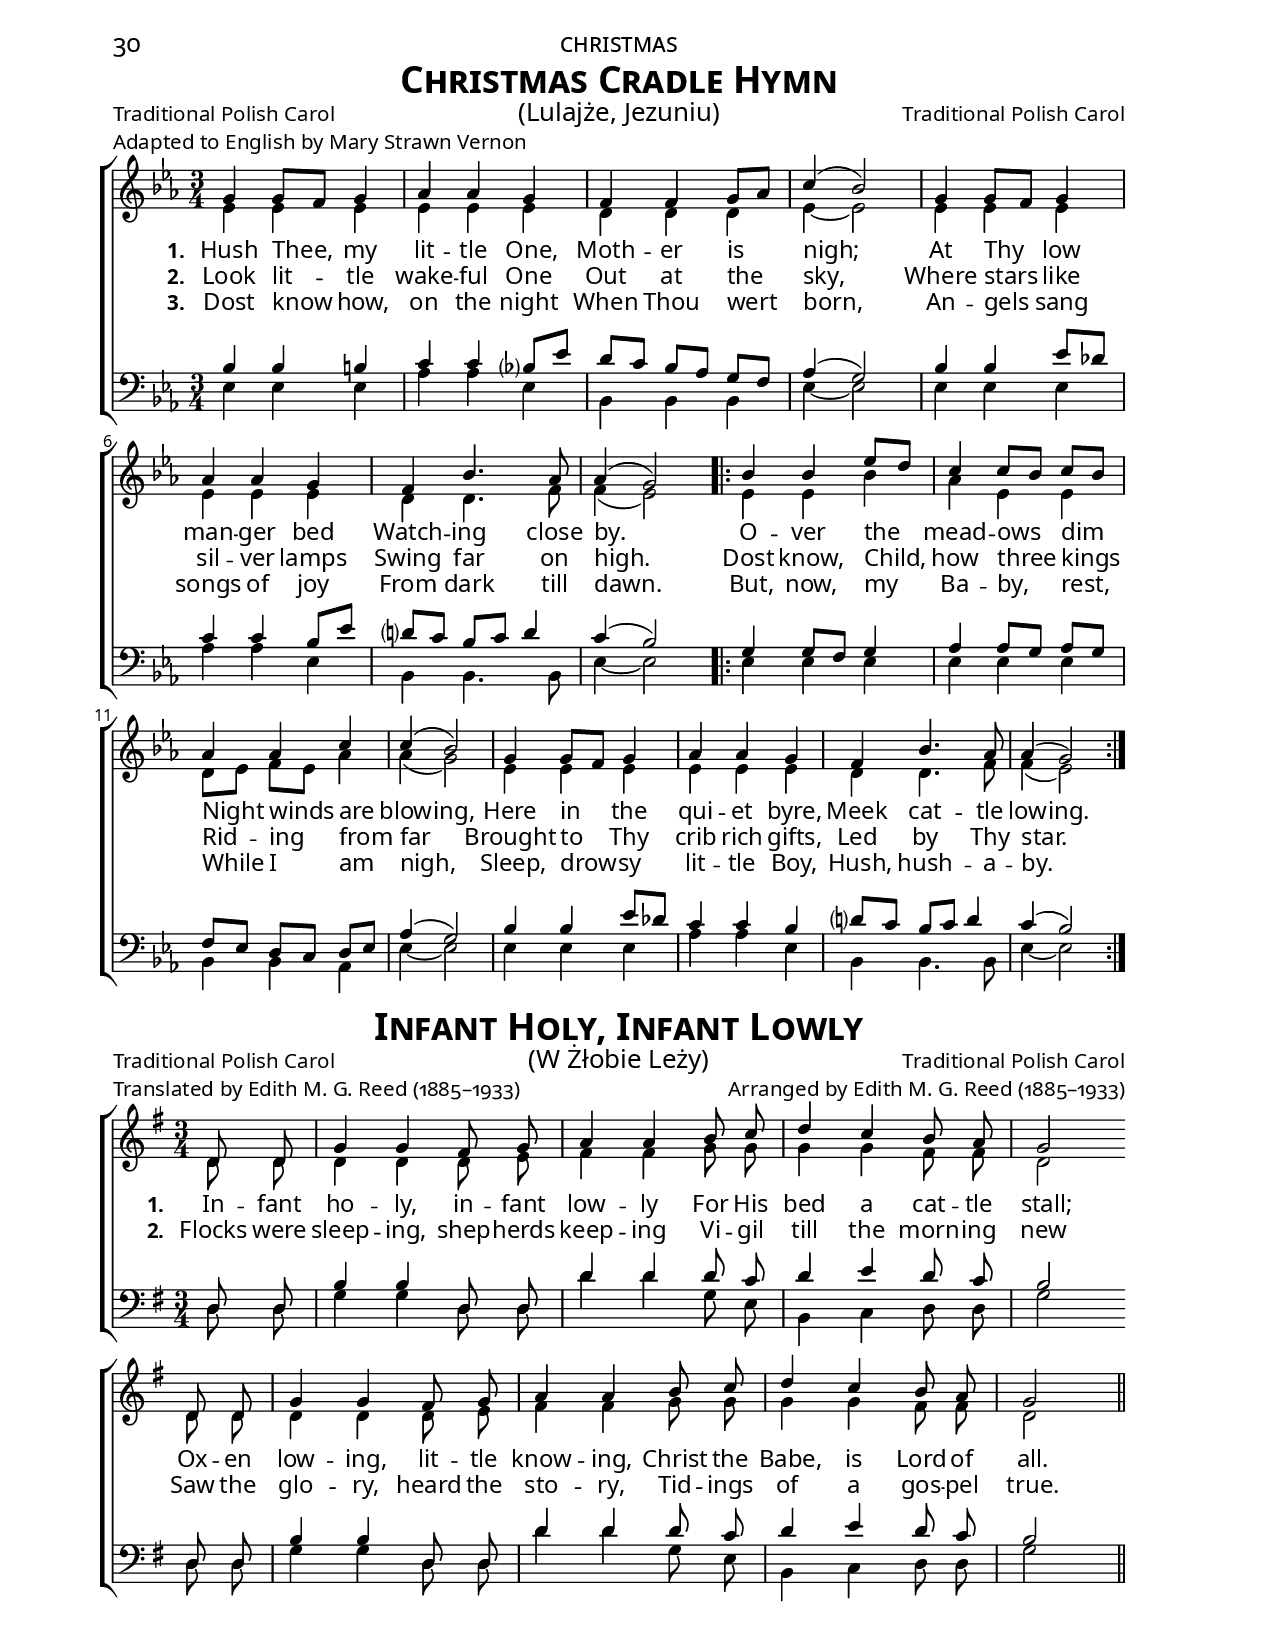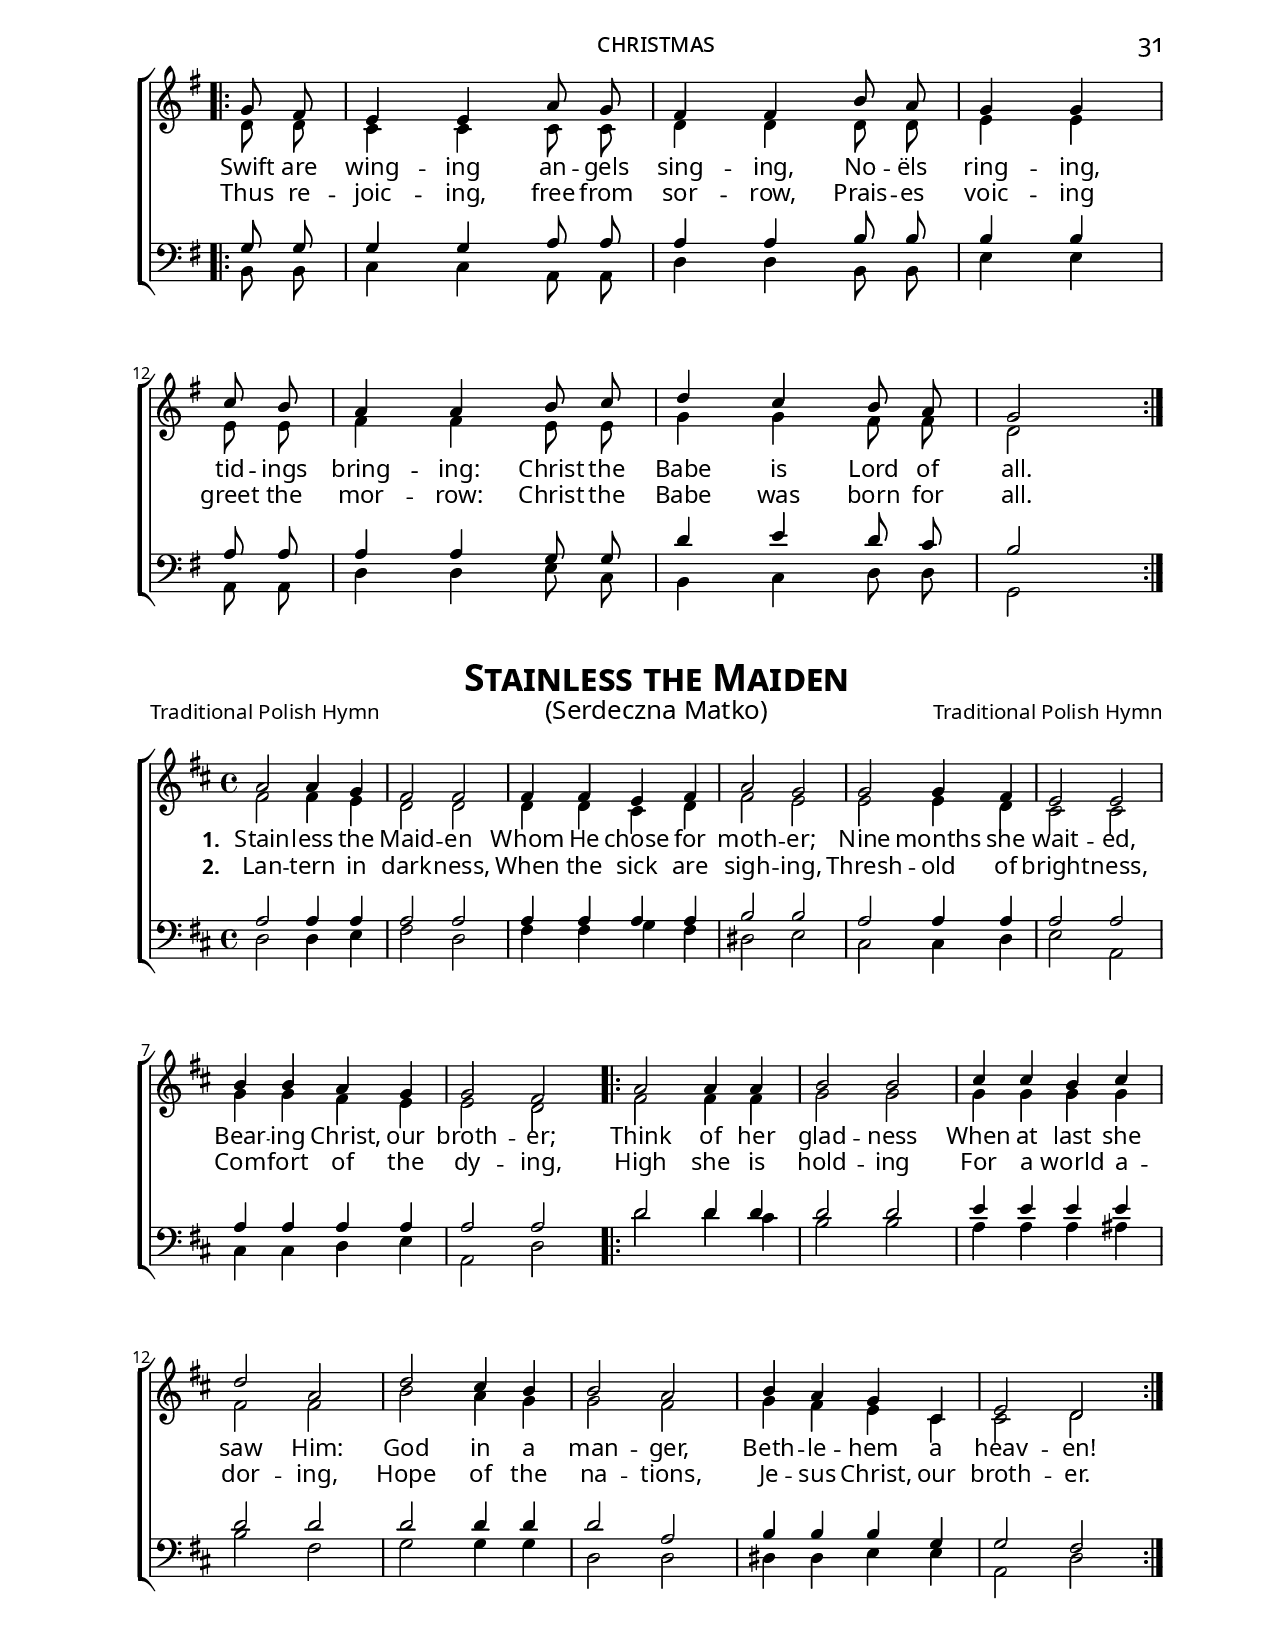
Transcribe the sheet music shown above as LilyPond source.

\version "2.14.2"
\include "util.ly"
\header {
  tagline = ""
}
\paper {
  print-all-headers = ##t
  paper-height = 11\in
  paper-width = 8.5\in
  indent = 0\in
  %system-system-spacing = #'((basic-distance . 10) (padding . 0))
  %system-system-spacing =
  %  #'((basic-distance . 0)
  %     (minimum-distance . 0)
  %     (padding . -0.35)
  %     (stretchability . 100))
  score-markup-spacing =
    #'((basic-distance . 2)
       (minimum-distance . 0)
       (padding . 0)
       (stretchability . 50))
  system-system-spacing =
    #'((basic-distance . 0)
       (minimum-distance . 0)
       (padding . -10)
       (stretchability . 100))
  markup-system-spacing =
    #'((basic-distance . 0)
       (minimum-distance . 0)
       (padding . 0)
       (stretchability . 0))
  % last-bottom-spacing =
  %   #'((basic-distance . 0)
  %      (minimum-distance . 0)
  %      (padding . 0)
  %      (stretchability . 0))
  ragged-last-bottom = ##f
  ragged-bottom = ##f
  two-sided = ##t
  inner-margin = 1\in
  outer-margin = 0.75\in
  top-margin = 0.26\in
  bottom-margin = 0.25\in
  first-page-number = #030
  print-first-page-number = ##t
  scoreTitleMarkup = \markup { \column {
    %\on-the-fly \print-all-headers { \bookTitleMarkup \hspace #1 }
    \fill-line {
      \null
      \fontsize #4 \bold \fromproperty #'header:title
      \null
    }
    \fill-line {
      \fromproperty #'header:poet
      \fontsize #4 \bold \fromproperty #'header:subtitle
      \fromproperty #'header:composer
    }
    \fill-line {
      \fromproperty #'header:meter
      \null
      \fromproperty #'header:arranger
    }
  }
  }

  headerLine = \markup{\override #'(font-name . "Garamond Premier Pro") \smallCapsOldStyle"christmas"}
  oddHeaderMarkup = \markup\fill-line{
     \override #'(font-name . "Garamond Premier Pro")\abs-fontsize #12.5
     \combine 
        \fill-line{"" \on-the-fly #print-page-number-check-first
        \oldStylePageNum""
        }
        \fill-line{\headerLine}
  }
  evenHeaderMarkup = \markup {
     \override #'(font-name . "Garamond Premier Pro")\abs-fontsize #12.5
     \combine
        \on-the-fly #print-page-number-check-first
        \oldStylePageNum""
        \fill-line{\headerLine}
  }
}
#(set-global-staff-size 18) \paper{ #(define fonts (make-pango-font-tree "Garamond Premier Pro" "Garamond Premier Pro" "Garamond Premier Pro" (/ 18 20))) }
global = {
  \key ees \major
  \time 3/4
  \autoBeamOff
}

sopMusic = \relative c' {
  g'4 g8[ f] g4 |
  aes aes g |
  f f g8[ aes] |
  c4( bes2) |
  g4 g8[ f] g4 |
  
  aes aes g |
  f bes4. aes8 |
  aes4( g2) |
  \repeat volta 2 {
    bes4 bes ees8[ d] |
    c4 c8[ bes] c[ bes] |

    aes4 aes c |
    c( bes2) |
    g4 g8[ f] g4 |
    aes aes g |
    f bes4. aes8 |
    aes4( g2)
  }
}
sopWords = \lyricmode {
  
}

altoMusic = \relative c' {
  ees4 ees ees |
  ees ees ees |
  d d d |
  ees~ ees2 |

  ees4 ees ees |
  ees ees ees |
  d d4. f8 |
  f4( ees2) |

  \repeat volta 2 {
    ees4 ees bes' |
    aes ees ees |
    d8[ ees] f[ ees] aes4 |
    aes( g2) |

    ees4 ees ees |
    ees ees ees |
    d d4. f8 |
    f4( ees2) |
  }
}
altoWords = \lyricmode {
  \set stanza = "1. "

  Hush Thee, my lit -- tle One,
  Moth -- er is nigh;
  At Thy low man -- ger bed
  Watch -- ing close by.
  O -- ver the mead -- ows dim
\set ignoreMelismata = ##t
   \once \override LyricText.self-alignment-X = #LEFT Night
   \once \override LyricText.self-alignment-X = #LEFT winds 
   \once \override LyricText.self-alignment-X = #LEFT are blow -- ing,
\unset ignoreMelismata
  Here in the qui -- et byre,
\set ignoreMelismata = ##t
  Meek cat -- tle low -- ing.
}
altoWordsII = \lyricmode {
%\markup\italic
  \set stanza = "2. "

  Look lit -- tle wake -- ful One
  Out at the sky,
  Where stars like sil -- ver lamps
  Swing far on high.
  Dost know, Child, how three kings
  \once \override LyricText.self-alignment-X = #LEFT Rid --
  \once \override LyricText.self-alignment-X = #LEFT ing
  \once \override LyricText.self-alignment-X = #LEFT from far
  Brought to Thy crib rich gifts,
  Led by Thy star.
}
altoWordsIII = \lyricmode {
  \set stanza = "3. "

  Dost know how, on the night
  When Thou wert born,
  An -- gels sang songs of joy
  From dark till dawn.
  But, now, my Ba -- by, rest,
  \once \override LyricText.self-alignment-X = #LEFT While
  \once \override LyricText.self-alignment-X = #LEFT I
  \once \override LyricText.self-alignment-X = #LEFT am nigh,
  Sleep, drow -- sy lit -- tle Boy,
  Hush, hush -- a -- by.
}
altoWordsIV = \lyricmode {
  \set stanza = "4. "
  \set ignoreMelismata = ##t
}
altoWordsV = \lyricmode {
  \set stanza = "5. "
  \set ignoreMelismata = ##t
}
altoWordsVI = \lyricmode {
  \set stanza = "6. "
  \set ignoreMelismata = ##t
}
tenorMusic = \relative c' {
  bes4 bes b |
  c c bes?8[ ees] |
  d[ c] bes[ aes] g[ f] |
  aes4( g2) |

  bes4 bes ees8[ des] |
  c4 c bes8[ ees] |
  d?[ c] bes[ c] d4 |
  c( bes2) |

  \repeat volta 2 {
    g4 g8[ f] g4 |
    aes aes8[ g] aes[ g] |
    f[ ees] d[ c] d[ ees] |
    aes4( g2) |

    bes4 bes ees8[ des] |
    c4 c bes |
    d?8[ c] bes[ c] d4 |
    c( bes2) |
  }
}
tenorWords = \lyricmode {

}

bassMusic = \relative c {
  ees4 ees ees |
  aes aes ees |
  bes bes bes |
  ees~ ees2 |

  ees4 ees ees |
  aes aes ees |
  bes bes4. bes8 |
  ees4~ ees2 |

  \repeat volta 2 {
    ees4 ees ees |
    ees ees ees |
    bes bes aes |
    ees'~ ees2 |
    
    ees4 ees ees |
    aes aes ees |
    bes bes4. bes8 |
    ees4~ ees2 |
  }
}
bassWords = \lyricmode {

}

pianoRH = \relative c' {
  
}
pianoLH = \relative c' {
  
}

\score {
  <<
   \new ChoirStaff <<
    \new Staff = women <<
      \new Voice = "sopranos" { \voiceOne << \global \sopMusic >> }
      \new Voice = "altos" { \voiceTwo << \global \altoMusic >> }
    >>
    \new Lyrics \with { alignAboveContext = "women" \override VerticalAxisGroup #'nonstaff-relatedstaff-spacing = #'((basic-distance . 1))} \lyricsto "sopranos" \sopWords
   \new Staff = men <<
      \clef bass
      \new Voice = "tenors" { \voiceOne << \global \tenorMusic >> }
      \new Voice = "basses" { \voiceTwo << \global \bassMusic >> }
    >>
    \new Lyrics = "altosVI"  \with { alignBelowContext = "women" } \lyricsto "sopranos" \altoWordsVI
    \new Lyrics = "altosV"  \with { alignBelowContext = "women" } \lyricsto "sopranos" \altoWordsV
    \new Lyrics = "altosIV"  \with { alignBelowContext = "women" } \lyricsto "sopranos" \altoWordsIV
    \new Lyrics = "altosIII"  \with { alignBelowContext = "women" } \lyricsto "sopranos" \altoWordsIII
    \new Lyrics = "altosII"  \with { alignBelowContext = "women" } \lyricsto "sopranos" \altoWordsII
    \new Lyrics = "altos"  \with { alignBelowContext = "women" } \lyricsto "sopranos" \altoWords
    \new Lyrics \with { alignAboveContext = "men" \override VerticalAxisGroup #'nonstaff-relatedstaff-spacing = #'((basic-distance . 1)) } \lyricsto "tenors" \tenorWords
    \new Lyrics \with { alignBelowContext = "men" \override VerticalAxisGroup #'nonstaff-relatedstaff-spacing = #'((basic-distance . 1)) } \lyricsto "basses" \bassWords
  >>
%    \new PianoStaff << \new Staff { \new Voice { \pianoRH } } \new Staff { \clef "bass" \pianoLH } >>
  >>
  \layout {
  \context {
    \Lyrics
    \override LyricText #'font-size = #1.3
  }
    \context {
      \Score
      %\override SpacingSpanner #'base-shortest-duration = #(ly:make-moment 1 8)
      %\override SpacingSpanner #'common-shortest-duration = #(ly:make-moment 1 4)
    }
    \context {
      % Remove all empty staves
      % \Staff \RemoveEmptyStaves \override VerticalAxisGroup #'remove-first = ##t
    }
    \context {
      \Lyrics
      \override LyricText #'X-offset = #center-on-word
    }
  }
  \header {
    title = \markup{\override #'(font-name . "Garamond Premier Pro Semibold"){ \abs-fontsize #18 \smallCapsOldStyle"Christmas Cradle Hymn"}}
    subtitle = \markup{\override #'(font-name . "Garamond Premier Pro"){ \abs-fontsize #12.5 "(Lulajże, Jezuniu)"}}
    poet = \markup\oldStyleNum"Traditional Polish Carol"
    meter = \markup\oldStyleNum"Adapted to English by Mary Strawn Vernon"
    composer = \markup\oldStyleNum"Traditional Polish Carol"
    % arranger = \markup\oldStyleNum"Arranged by Edith M. G. Reed (1885–1933)"
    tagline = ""
  }
}

























global = {
  \key g \major
  \time 3/4
  \autoBeamOff
}

sopMusic = \relative c' {
\repeat unfold 2 {
  \partial 4 d8 d |
  g4 g fis8 g |
  a4 a b8 c |
  d4 c b8  a |
  g2 \break
}
\pageBreak
\repeat volta 2 {
  \partial 4 g8 fis |
  e4 e a8 g |
  fis4 fis b8 a |
  \partial 2 g4 g | \break

  \partial 4 c8 b |
  a4 a b8 c |
  d4 c b8 a |
  g2 
}
}
sopWords = \lyricmode {
  
}

altoMusic = \relative c' {
\repeat unfold 2 {
  d8 d |
  d4 d d8 e |
  fis4 fis g8 g |
  g4 g fis8 fis |
  d2
}

\repeat volta 2 {
    d8 d |
    c4 c c8 c |
    d4 d d8 d |
    e4 e

    e8 e |
    fis4 fis e8 e |
    g4 g fis8 fis |
    d2 
  }
}
altoWords = \lyricmode {
  \dropLyricsV
  \set stanza = "1. "
  In -- fant ho -- ly, in -- fant low -- ly
  For His bed a cat -- tle stall;
  Ox -- en low -- ing, lit -- tle know -- ing,
  Christ the Babe, is Lord of all.
  Swift are wing -- ing an -- gels sing -- ing,
  No -- ëls ring -- ing,
  tid -- ings bring -- ing:
  Christ the Babe is Lord of all.
}
altoWordsII = \lyricmode {
  \dropLyricsV
%\markup\italic
  \set stanza = "2. "
Flocks were sleep -- ing, shep -- herds keep -- ing
Vi -- gil till the morn -- ing new
Saw the glo -- ry, heard the sto -- ry,
Tid -- ings of a gos -- pel true.
Thus re -- joic -- ing, free from sor -- row,
Prais -- es voic -- ing greet the mor -- row:
Christ the Babe was born for all.
}
altoWordsIII = \lyricmode {
  \set stanza = "3. "
  \set ignoreMelismata = ##t
}
altoWordsIV = \lyricmode {
  \set stanza = "4. "
  \set ignoreMelismata = ##t
}
altoWordsV = \lyricmode {
  \set stanza = "5. "
  \set ignoreMelismata = ##t
}
altoWordsVI = \lyricmode {
  \set stanza = "6. "
  \set ignoreMelismata = ##t
}
tenorMusic = \relative c {
  \repeat unfold 2{
    d8 d |
    b'4 b d,8 d |
    d'4 d d8 c |
    d4 e d8 c |
    b2
  }
  \repeat volta 2 {
    g8 g |
    g4 g a8 a |
    a4 a b8 b |
    b4 b a8 a |
    a4 a g8 g8 |
    d'4 e d8 c |
    b2 
  }
}
tenorWords = \lyricmode {

}

bassMusic = \relative c {
  \repeat unfold 2 {
    d8 d |
    g4 g d8 d |
    d'4 d g,8 e |
    b4 c d8 d |
    g2
  }

  \repeat volta 2 {
    b,8 b |
    c4 c a8 a |
    d4 d b8 b |
    e4 e

    a,8 a |
    d4 d e8 c |
    b4 c d8 d |
    g,2
  }
}
bassWords = \lyricmode {

}

pianoRH = \relative c' {
  
}
pianoLH = \relative c' {
  
}

\score {
  <<
   \new ChoirStaff <<
    \new Staff = women <<
      \new Voice = "sopranos" { \voiceOne << \global \sopMusic >> }
      \new Voice = "altos" { \voiceTwo << \global \altoMusic >> }
    >>
    \new Lyrics \with { alignAboveContext = "women" \override VerticalAxisGroup #'nonstaff-relatedstaff-spacing = #'((basic-distance . 1))} \lyricsto "sopranos" \sopWords
    \new Lyrics = "altosVI"  \with { alignBelowContext = "women" } \lyricsto "altos" \altoWordsVI
    \new Lyrics = "altosV"  \with { alignBelowContext = "women" } \lyricsto "altos" \altoWordsV
    \new Lyrics = "altosIV"  \with { alignBelowContext = "women" } \lyricsto "altos" \altoWordsIV
    \new Lyrics = "altosIII"  \with { alignBelowContext = "women" } \lyricsto "altos" \altoWordsIII
    \new Lyrics = "altosII"  \with { alignBelowContext = "women" } \lyricsto "altos" \altoWordsII
    \new Lyrics = "altos"  \with { alignBelowContext = "women" \override VerticalAxisGroup #'nonstaff-relatedstaff-spacing = #'((basic-distance . 1))} \lyricsto "altos" \altoWords
   \new Staff = men <<
      \clef bass
      \new Voice = "tenors" { \voiceOne << \global \tenorMusic >> }
      \new Voice = "basses" { \voiceTwo << \global \bassMusic >> }
    >>
    \new Lyrics \with { alignAboveContext = "men" \override VerticalAxisGroup #'nonstaff-relatedstaff-spacing = #'((basic-distance . 1)) } \lyricsto "tenors" \tenorWords
    \new Lyrics \with { alignBelowContext = "men" \override VerticalAxisGroup #'nonstaff-relatedstaff-spacing = #'((basic-distance . 1)) } \lyricsto "basses" \bassWords
  >>
%    \new PianoStaff << \new Staff { \new Voice { \pianoRH } } \new Staff { \clef "bass" \pianoLH } >>
  >>
  \layout {
  \context {
    \Lyrics
    \override LyricText #'font-size = #1.3
  }
    \context {
      \Score
      %\override SpacingSpanner #'base-shortest-duration = #(ly:make-moment 1 8)
      %\override SpacingSpanner #'common-shortest-duration = #(ly:make-moment 1 4)
    }
    \context {
      % Remove all empty staves
      % \Staff \RemoveEmptyStaves \override VerticalAxisGroup #'remove-first = ##t
    }
    \context {
      \Lyrics
      \override LyricText #'X-offset = #center-on-word
    }
  }
  \header {
    title = \markup{\override #'(font-name . "Garamond Premier Pro Semibold"){ \abs-fontsize #18 \smallCapsOldStyle"Infant Holy, Infant Lowly"}}
    subtitle = \markup{\override #'(font-name . "Garamond Premier Pro"){ \abs-fontsize #12.5 "(W Żłobie Leży)"}}
    poet = \markup\oldStyleNum"Traditional Polish Carol"
    meter = \markup\oldStyleNum"Translated by Edith M. G. Reed (1885–1933)"
    composer = \markup\oldStyleNum"Traditional Polish Carol"
    arranger = \markup\oldStyleNum"Arranged by Edith M. G. Reed (1885–1933)"
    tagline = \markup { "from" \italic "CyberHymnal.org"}
  }
}

























global = {
  \key d \major
  \time 4/4
  \autoBeamOff
}

sopMusic = \relative c' {
  a'2 a4 g |
  fis2 fis |
  fis4 fis e fis |
  a2 g |
  g g4 fis |
  e2 e |
  b'4 b a g |
  g2 fis |

  \repeat volta 2 {
    a2 a4 a |
    b2 b |
    cis4 cis b cis |
    d2 a |
    d cis4 b |
    b2 a |
    b4 a g cis, |
    e2 d
  }
}
sopWords = \lyricmode {
}

altoMusic = \relative c' {
  fis2 fis4 e |
  d2 d |
  d4 d cis d |
  fis2 e |
  e e4 d |
  cis2 cis |
  g'4 g fis e |
  e2 d |

  \repeat volta 2 {
    fis fis4 fis |
    g2 g |
    g4 g g g |
    fis2 fis |
    b a4 g |
    g2 fis |
    g4 fis e cis |
    cis2 d
  }
}
altoWords = \lyricmode {
  \set stanza = "1. "

  Stain -- less the Maid -- en
  Whom He chose for moth -- er;
  Nine months she wait -- ed,
  Bear -- ing Christ, our broth -- er;
  Think of her glad -- ness
  When at last she saw Him:
  God in a man -- ger,
  Beth -- le -- hem a heav -- en!
}
altoWordsII = \lyricmode {
  \set stanza = "2. "

  Lan -- tern in dark -- ness,
  When the sick are sigh -- ing,
  Thresh -- old of bright -- ness,
  Com -- fort of the dy -- ing,
  High she is hold -- ing
  For a world a -- dor -- ing,
  Hope of the na -- tions,
  Je -- sus Christ, our broth -- er.
}
altoWordsIII = \lyricmode {
  \set stanza = "3. "
  \set ignoreMelismata = ##t
}
altoWordsIV = \lyricmode {
  \set stanza = "4. "
  \set ignoreMelismata = ##t
}
altoWordsV = \lyricmode {
  \set stanza = "5. "
  \set ignoreMelismata = ##t
}
altoWordsVI = \lyricmode {
  \set stanza = "6. "
  \set ignoreMelismata = ##t
}
tenorMusic = \relative c' {
  a2 a4 a |
  a2 a |
  a4 a a a |
  b2 b |
  a a4 a |
  a2 a |
  a4 a a a |
  a2 a |

  \repeat volta 2 {
    d2 d4 d |
    d2 d |
    e4 e e e |
    d2 d |
    d2 d4 d |
    d2 a |
    b4 b b g |
    g2 fis
  }
}
tenorWords = \lyricmode {

}

bassMusic = \relative c {
  d2 d4 e |
  fis2 d |
  fis4 fis g fis |
  dis2 e |
  cis cis4 d |
  e2 a, |
  cis4 cis d e |
  a,2 d |

  \repeat volta 2 {
    d' d4 cis |
    b2 b |
    a4 a a ais |
    b2 fis |
    g g4 g |
    d2 d |
    dis4 dis e e |
    a,2 d
  }
}
bassWords = \lyricmode {

}

pianoRH = \relative c' {
  
}
pianoLH = \relative c' {
  
}

\score {
  <<
   \new ChoirStaff <<
    \new Staff = women <<
      \new Voice = "sopranos" { \voiceOne << \global \sopMusic >> }
      \new Voice = "altos" { \voiceTwo << \global \altoMusic >> }
    >>
    \new Lyrics \with { alignAboveContext = "women" \override VerticalAxisGroup #'nonstaff-relatedstaff-spacing = #'((basic-distance . 1))} \lyricsto "sopranos" \sopWords
    \new Lyrics = "altosVI"  \with { alignBelowContext = "women" } \lyricsto "sopranos" \altoWordsVI
    \new Lyrics = "altosV"  \with { alignBelowContext = "women" } \lyricsto "sopranos" \altoWordsV
    \new Lyrics = "altosIV"  \with { alignBelowContext = "women" } \lyricsto "sopranos" \altoWordsIV
    \new Lyrics = "altosIII"  \with { alignBelowContext = "women" } \lyricsto "sopranos" \altoWordsIII
    \new Lyrics = "altosII"  \with { alignBelowContext = "women" } \lyricsto "sopranos" \altoWordsII
    \new Lyrics = "altos"  \with { alignBelowContext = "women" \override VerticalAxisGroup #'nonstaff-relatedstaff-spacing = #'((basic-distance . 1))} \lyricsto "sopranos" \altoWords
   \new Staff = men <<
      \clef bass
      \new Voice = "tenors" { \voiceOne << \global \tenorMusic >> }
      \new Voice = "basses" { \voiceTwo << \global \bassMusic >> }
    >>
    \new Lyrics \with { alignAboveContext = "men" \override VerticalAxisGroup #'nonstaff-relatedstaff-spacing = #'((basic-distance . 1)) } \lyricsto "tenors" \tenorWords
    \new Lyrics \with { alignBelowContext = "men" \override VerticalAxisGroup #'nonstaff-relatedstaff-spacing = #'((basic-distance . 1)) } \lyricsto "basses" \bassWords
  >>
%    \new PianoStaff << \new Staff { \new Voice { \pianoRH } } \new Staff { \clef "bass" \pianoLH } >>
  >>
  \layout {
  \context {
    \Lyrics
    \override LyricText #'font-size = #1.3
  }
    \context {
      \Score
      %\override SpacingSpanner #'base-shortest-duration = #(ly:make-moment 1 8)
      %\override SpacingSpanner #'common-shortest-duration = #(ly:make-moment 1 4)
    }
    \context {
      % Remove all empty staves
      % \Staff \RemoveEmptyStaves \override VerticalAxisGroup #'remove-first = ##t
    }
    \context {
      \Lyrics
      \override LyricText #'X-offset = #center-on-word
    }
  }
  \header {
    title = \markup{\override #'(font-name . "Garamond Premier Pro Semibold"){ \abs-fontsize #18 \smallCapsOldStyle"Stainless the Maiden"}}
    subtitle = \markup{\override #'(font-name . "Garamond Premier Pro"){ \abs-fontsize #12.5 "(Serdeczna Matko)"}}
    poet = \markup\oldStyleNum"Traditional Polish Hymn"
    %meter = \markup\oldStyleNum"Translated by ??? (1885–1933)"
    composer = \markup\oldStyleNum"Traditional Polish Hymn"
    %arranger = \markup\oldStyleNum"Arranged by ??? (1885–1933)"
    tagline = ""
  }
}
